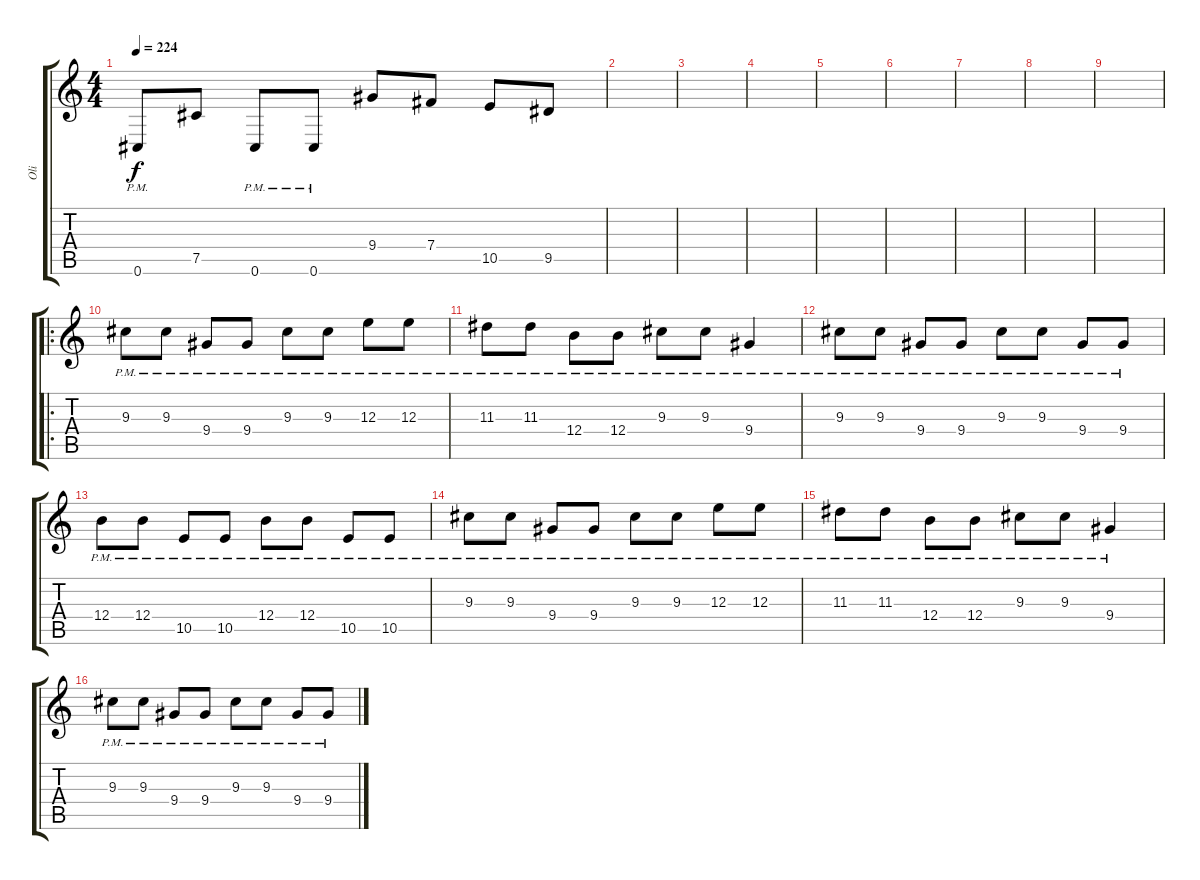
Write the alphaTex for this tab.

\track ("Oli" "Oli") {instrument overdrivenguitar}
\staff {score tabs}
\tuning (Db4 Ab3 E3 B2 Gb2 Db2) {hide}
\ts (4 4)
\tempo 224
\clef g2
\ks c
0.6{pm}.8{dy f} 7.5.8 0.6{pm}.8 0.6{pm}.8 9.4.8 7.4.8 10.5.8 9.5.8 |
|
|
|
|
|
|
|
|
\ro
9.3{pm}.8 9.3{pm}.8 9.4{pm}.8 9.4{pm}.8 9.3{pm}.8 9.3{pm}.8 12.3{pm}.8 12.3{pm}.8 |
11.3{pm}.8 11.3{pm}.8 12.4{pm}.8 12.4{pm}.8 9.3{pm}.8 9.3{pm}.8 9.4{pm}.4 |
9.3{pm}.8 9.3{pm}.8 9.4{pm}.8 9.4{pm}.8 9.3{pm}.8 9.3{pm}.8 9.4{pm}.8 9.4{pm}.8 |
12.4{pm}.8 12.4{pm}.8 10.5{pm}.8 10.5{pm}.8 12.4{pm}.8 12.4{pm}.8 10.5{pm}.8 10.5{pm}.8 |
9.3{pm}.8 9.3{pm}.8 9.4{pm}.8 9.4{pm}.8 9.3{pm}.8 9.3{pm}.8 12.3{pm}.8 12.3{pm}.8 |
11.3{pm}.8 11.3{pm}.8 12.4{pm}.8 12.4{pm}.8 9.3{pm}.8 9.3{pm}.8 9.4{pm}.4 |
9.3{pm}.8 9.3{pm}.8 9.4{pm}.8 9.4{pm}.8 9.3{pm}.8 9.3{pm}.8 9.4{pm}.8 9.4{pm}.8
